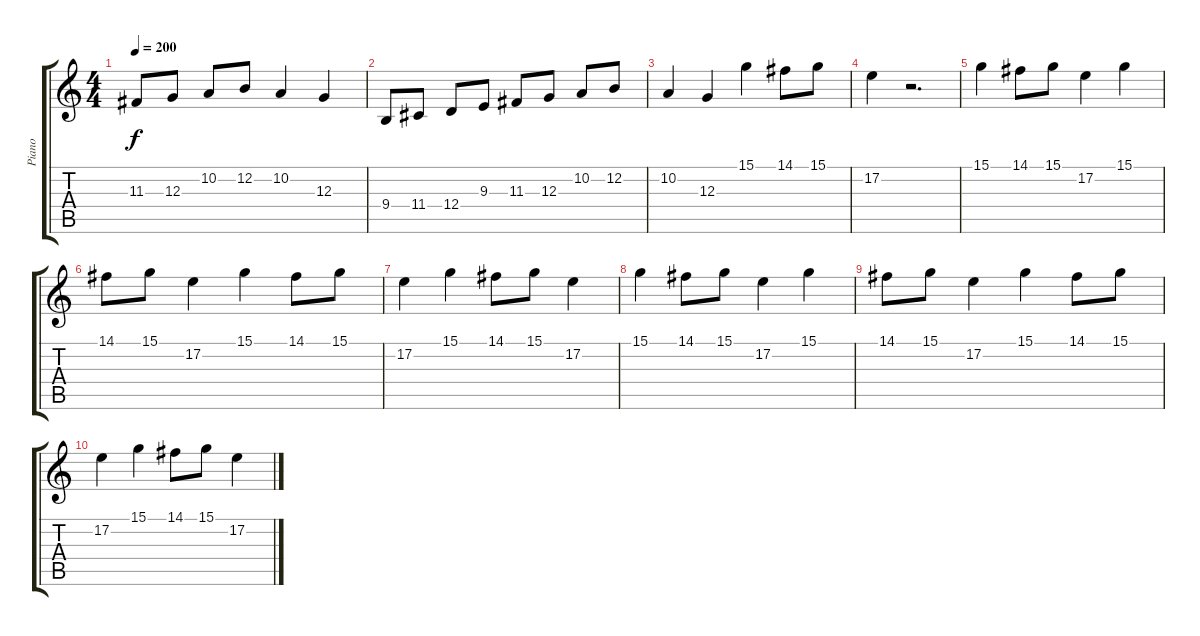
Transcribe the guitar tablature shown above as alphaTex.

\track ("Piano" "Piano") {instrument electricgrandpiano}
\staff {score tabs}
\tuning (E4 B3 G3 D3 A2 E2) {hide}
\ts (4 4)
\tempo 200
\clef g2
\ks c
11.3.8{dy f} 12.3.8 10.2.8 12.2.8 10.2.4 12.3.4 |
9.4.8 11.4.8 12.4.8 9.3.8 11.3.8 12.3.8 10.2.8 12.2.8 |
10.2.4 12.3.4 15.1.4 14.1.8 15.1.8 |
17.2.4 r.2{d} |
15.1.4 14.1.8 15.1.8 17.2.4 15.1.4 |
14.1.8 15.1.8 17.2.4 15.1.4 14.1.8 15.1.8 |
17.2.4 15.1.4 14.1.8 15.1.8 17.2.4 |
15.1.4 14.1.8 15.1.8 17.2.4 15.1.4 |
14.1.8 15.1.8 17.2.4 15.1.4 14.1.8 15.1.8 |
17.2.4 15.1.4 14.1.8 15.1.8 17.2.4
